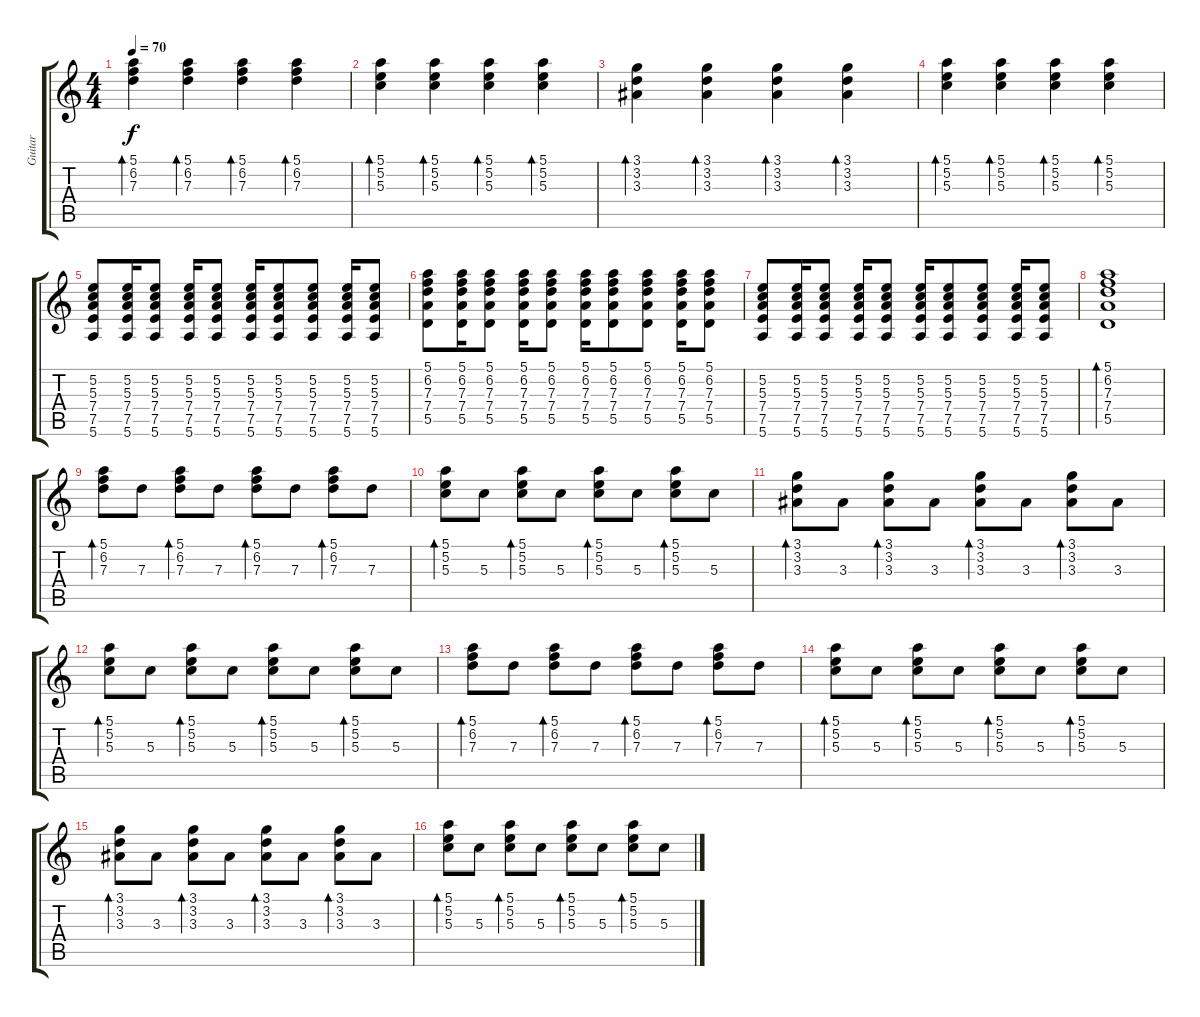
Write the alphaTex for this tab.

\track ("Guitar" "Guitar") {instrument acousticguitarsteel}
\staff {score tabs}
\tuning (E4 B3 G3 D3 A2 E2) {hide}
\ts (4 4)
\tempo 70
\clef g2
\ks c
(5.1 6.2 7.3).4{bd 120 dy f} (5.1 6.2 7.3).4{bd 120} (5.1 6.2 7.3).4{bd 120} (5.1 6.2 7.3).4{bd 120} |
(5.1 5.2 5.3).4{bd 120} (5.1 5.2 5.3).4{bd 120} (5.1 5.2 5.3).4{bd 120} (5.1 5.2 5.3).4{bd 120} |
(3.1 3.2 3.3).4{bd 120} (3.1 3.2 3.3).4{bd 120} (3.1 3.2 3.3).4{bd 120} (3.1 3.2 3.3).4{bd 120} |
(5.1 5.2 5.3).4{bd 120} (5.1 5.2 5.3).4{bd 120} (5.1 5.2 5.3).4{bd 120} (5.1 5.2 5.3).4{bd 120} |
(5.2 5.3 7.4 7.5 5.6).8 (5.2 5.3 7.4 7.5 5.6).16 (5.2 5.3 7.4 7.5 5.6).8 (5.2 5.3 7.4 7.5 5.6).16 (5.2 5.3 7.4 7.5 5.6).8 (5.2 5.3 7.4 7.5 5.6).16 (5.2 5.3 7.4 7.5 5.6).8 (5.2 5.3 7.4 7.5 5.6).8 (5.2 5.3 7.4 7.5 5.6).16 (5.2 5.3 7.4 7.5 5.6).8 |
(5.1 6.2 7.3 7.4 5.5).8 (5.1 6.2 7.3 7.4 5.5).16 (5.1 6.2 7.3 7.4 5.5).8 (5.1 6.2 7.3 7.4 5.5).16 (5.1 6.2 7.3 7.4 5.5).8 (5.1 6.2 7.3 7.4 5.5).16 (5.1 6.2 7.3 7.4 5.5).8 (5.1 6.2 7.3 7.4 5.5).8 (5.1 6.2 7.3 7.4 5.5).16 (5.1 6.2 7.3 7.4 5.5).8 |
(5.2 5.3 7.4 7.5 5.6).8 (5.2 5.3 7.4 7.5 5.6).16 (5.2 5.3 7.4 7.5 5.6).8 (5.2 5.3 7.4 7.5 5.6).16 (5.2 5.3 7.4 7.5 5.6).8 (5.2 5.3 7.4 7.5 5.6).16 (5.2 5.3 7.4 7.5 5.6).8 (5.2 5.3 7.4 7.5 5.6).8 (5.2 5.3 7.4 7.5 5.6).16 (5.2 5.3 7.4 7.5 5.6).8 |
(5.1 6.2 7.3 7.4 5.5).1{bd 60} |
(5.1 6.2 7.3).8{bd 60} 7.3.8 (5.1 6.2 7.3).8{bd 60} 7.3.8 (5.1 6.2 7.3).8{bd 60} 7.3.8 (5.1 6.2 7.3).8{bd 60} 7.3.8 |
(5.1 5.2 5.3).8{bd 60} 5.3.8 (5.1 5.2 5.3).8{bd 60} 5.3.8 (5.1 5.2 5.3).8{bd 60} 5.3.8 (5.1 5.2 5.3).8{bd 60} 5.3.8 |
(3.1 3.2 3.3).8{bd 60} 3.3.8 (3.1 3.2 3.3).8{bd 60} 3.3.8 (3.1 3.2 3.3).8{bd 60} 3.3.8 (3.1 3.2 3.3).8{bd 60} 3.3.8 |
(5.1 5.2 5.3).8{bd 60} 5.3.8 (5.1 5.2 5.3).8{bd 60} 5.3.8 (5.1 5.2 5.3).8{bd 60} 5.3.8 (5.1 5.2 5.3).8{bd 60} 5.3.8 |
(5.1 6.2 7.3).8{bd 60} 7.3.8 (5.1 6.2 7.3).8{bd 60} 7.3.8 (5.1 6.2 7.3).8{bd 60} 7.3.8 (5.1 6.2 7.3).8{bd 60} 7.3.8 |
(5.1 5.2 5.3).8{bd 60} 5.3.8 (5.1 5.2 5.3).8{bd 60} 5.3.8 (5.1 5.2 5.3).8{bd 60} 5.3.8 (5.1 5.2 5.3).8{bd 60} 5.3.8 |
(3.1 3.2 3.3).8{bd 60} 3.3.8 (3.1 3.2 3.3).8{bd 60} 3.3.8 (3.1 3.2 3.3).8{bd 60} 3.3.8 (3.1 3.2 3.3).8{bd 60} 3.3.8 |
(5.1 5.2 5.3).8{bd 60} 5.3.8 (5.1 5.2 5.3).8{bd 60} 5.3.8 (5.1 5.2 5.3).8{bd 60} 5.3.8 (5.1 5.2 5.3).8{bd 60} 5.3.8
